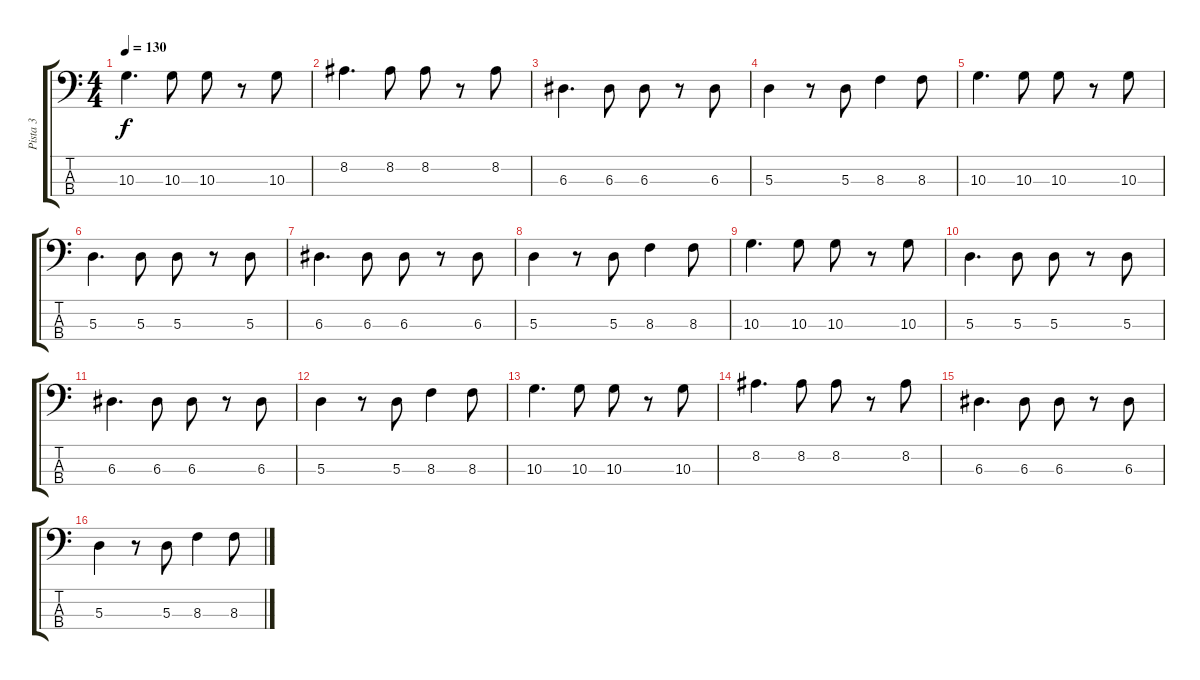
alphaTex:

\track ("Pista 3" "Pista 3") {instrument electricbassfinger}
\staff {score tabs}
\tuning (G2 D2 A1 E1) {hide}
\ts (4 4)
\tempo 130
\clef f4
\ks c
10.3.4{d dy f} 10.3.8 10.3.8 r.8 10.3.8 |
8.2.4{d} 8.2.8 8.2.8 r.8 8.2.8 |
6.3.4{d} 6.3.8 6.3.8 r.8 6.3.8 |
5.3.4 r.8 5.3.8 8.3.4 8.3.8 |
10.3.4{d} 10.3.8 10.3.8 r.8 10.3.8 |
5.3.4{d} 5.3.8 5.3.8 r.8 5.3.8 |
6.3.4{d} 6.3.8 6.3.8 r.8 6.3.8 |
5.3.4 r.8 5.3.8 8.3.4 8.3.8 |
10.3.4{d} 10.3.8 10.3.8 r.8 10.3.8 |
5.3.4{d} 5.3.8 5.3.8 r.8 5.3.8 |
6.3.4{d} 6.3.8 6.3.8 r.8 6.3.8 |
5.3.4 r.8 5.3.8 8.3.4 8.3.8 |
10.3.4{d} 10.3.8 10.3.8 r.8 10.3.8 |
8.2.4{d} 8.2.8 8.2.8 r.8 8.2.8 |
6.3.4{d} 6.3.8 6.3.8 r.8 6.3.8 |
5.3.4 r.8 5.3.8 8.3.4 8.3.8
